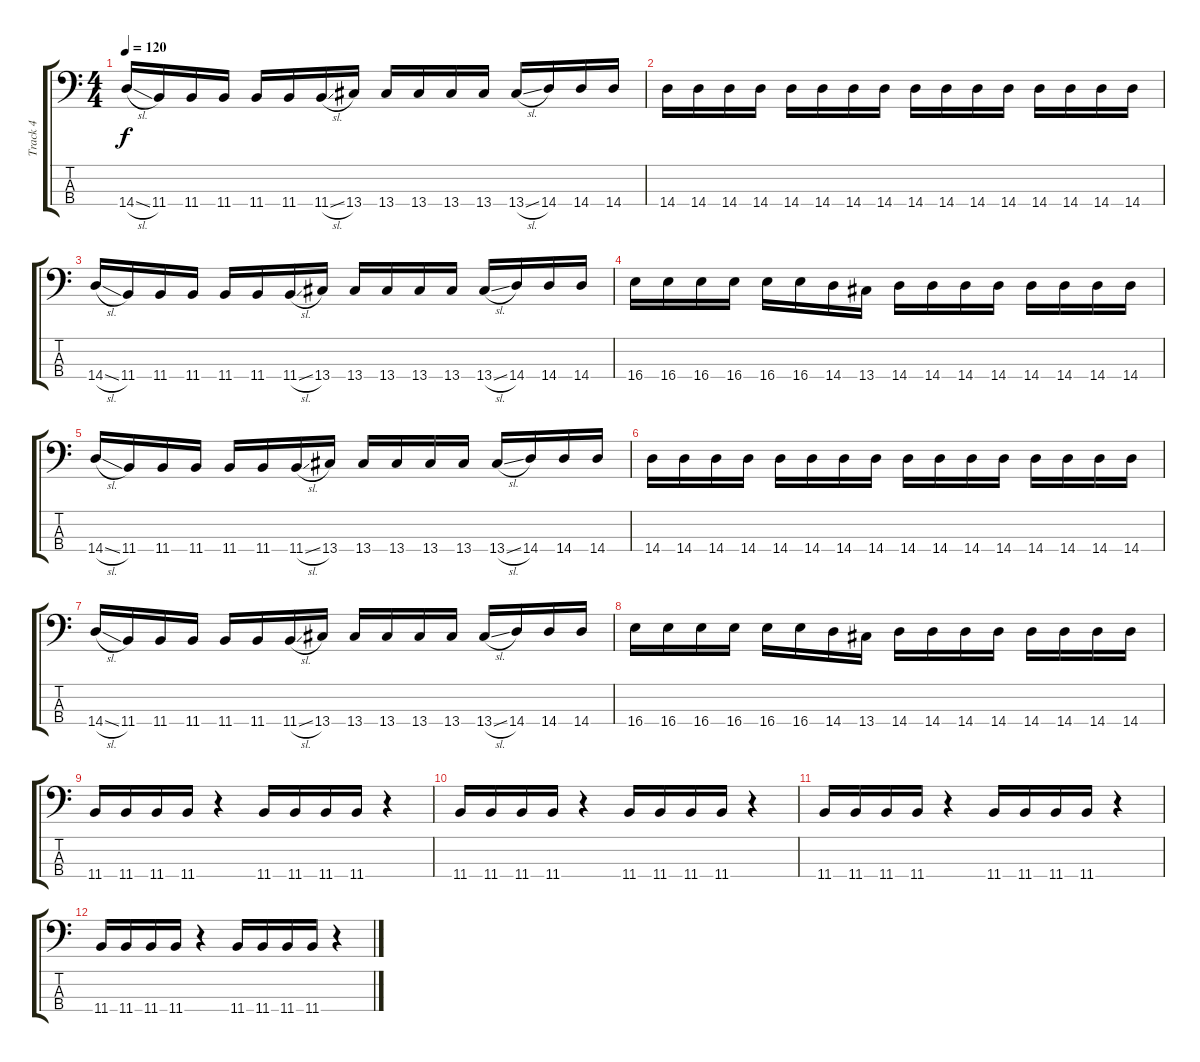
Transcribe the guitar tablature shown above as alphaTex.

\track ("Track 4" "Track 4") {instrument electricbasspick}
\staff {score tabs}
\tuning (F2 C2 G1 C1) {hide}
\ts (4 4)
\tempo 120
\clef f4
\ks c
14.4{sl}.16{dy f} 11.4.16 11.4.16 11.4.16 11.4.16 11.4.16 11.4{sl}.16 13.4.16 13.4.16 13.4.16 13.4.16 13.4.16 13.4{sl}.16 14.4.16 14.4.16 14.4.16 |
14.4.16 14.4.16 14.4.16 14.4.16 14.4.16 14.4.16 14.4.16 14.4.16 14.4.16 14.4.16 14.4.16 14.4.16 14.4.16 14.4.16 14.4.16 14.4.16 |
14.4{sl}.16 11.4.16 11.4.16 11.4.16 11.4.16 11.4.16 11.4{sl}.16 13.4.16 13.4.16 13.4.16 13.4.16 13.4.16 13.4{sl}.16 14.4.16 14.4.16 14.4.16 |
16.4.16 16.4.16 16.4.16 16.4.16 16.4.16 16.4.16 14.4.16 13.4.16 14.4.16 14.4.16 14.4.16 14.4.16 14.4.16 14.4.16 14.4.16 14.4.16 |
14.4{sl}.16 11.4.16 11.4.16 11.4.16 11.4.16 11.4.16 11.4{sl}.16 13.4.16 13.4.16 13.4.16 13.4.16 13.4.16 13.4{sl}.16 14.4.16 14.4.16 14.4.16 |
14.4.16 14.4.16 14.4.16 14.4.16 14.4.16 14.4.16 14.4.16 14.4.16 14.4.16 14.4.16 14.4.16 14.4.16 14.4.16 14.4.16 14.4.16 14.4.16 |
14.4{sl}.16 11.4.16 11.4.16 11.4.16 11.4.16 11.4.16 11.4{sl}.16 13.4.16 13.4.16 13.4.16 13.4.16 13.4.16 13.4{sl}.16 14.4.16 14.4.16 14.4.16 |
16.4.16 16.4.16 16.4.16 16.4.16 16.4.16 16.4.16 14.4.16 13.4.16 14.4.16 14.4.16 14.4.16 14.4.16 14.4.16 14.4.16 14.4.16 14.4.16 |
11.4.16 11.4.16 11.4.16 11.4.16 r.4 11.4.16 11.4.16 11.4.16 11.4.16 r.4 |
11.4.16 11.4.16 11.4.16 11.4.16 r.4 11.4.16 11.4.16 11.4.16 11.4.16 r.4 |
11.4.16 11.4.16 11.4.16 11.4.16 r.4 11.4.16 11.4.16 11.4.16 11.4.16 r.4 |
11.4.16 11.4.16 11.4.16 11.4.16 r.4 11.4.16 11.4.16 11.4.16 11.4.16 r.4
